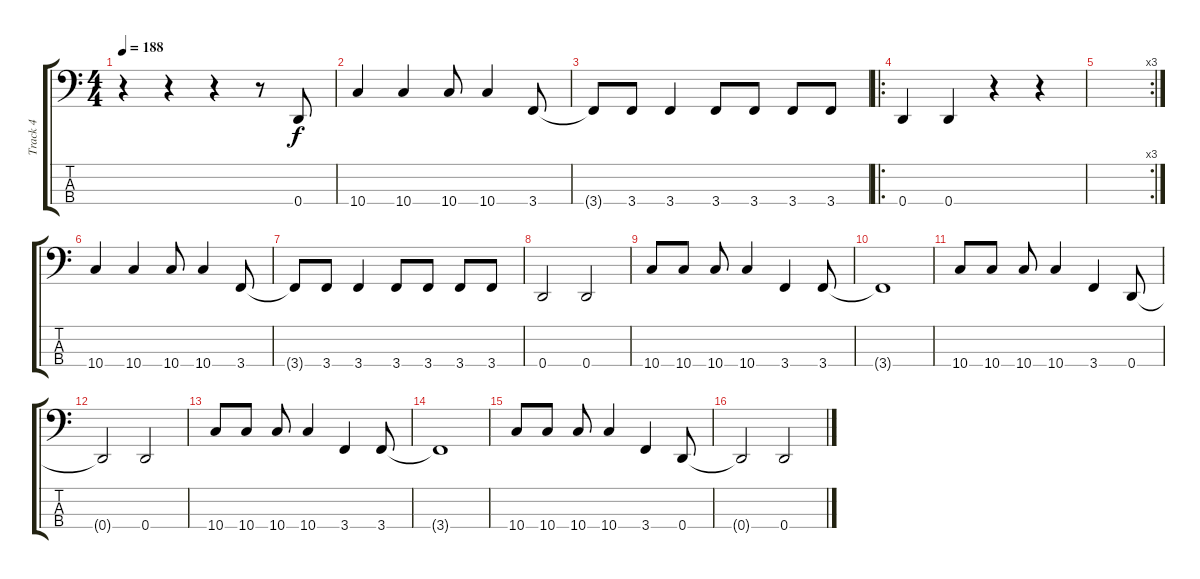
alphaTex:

\track ("Track 4" "Track 4") {instrument electricbassfinger}
\staff {score tabs}
\tuning (G2 D2 A1 D1) {hide}
\ts (4 4)
\tempo 188
\clef f4
\ks c
r.4{dy f} r.4 r.4 r.8 0.4.8 |
10.4.4 10.4.4 10.4.8 10.4.4 3.4.8 |
3.4{t}.8 3.4.8 3.4.4 3.4.8 3.4.8 3.4.8 3.4.8 |
\ro
0.4.4 0.4.4 r.4 r.4 |
\rc 3
|
10.4.4 10.4.4 10.4.8 10.4.4 3.4.8 |
3.4{t}.8 3.4.8 3.4.4 3.4.8 3.4.8 3.4.8 3.4.8 |
0.4.2 0.4.2 |
10.4.8 10.4.8 10.4.8 10.4.4 3.4.4 3.4.8 |
3.4{t}.1 |
10.4.8 10.4.8 10.4.8 10.4.4 3.4.4 0.4.8 |
0.4{t}.2 0.4.2 |
10.4.8 10.4.8 10.4.8 10.4.4 3.4.4 3.4.8 |
3.4{t}.1 |
10.4.8 10.4.8 10.4.8 10.4.4 3.4.4 0.4.8 |
0.4{t}.2 0.4.2
